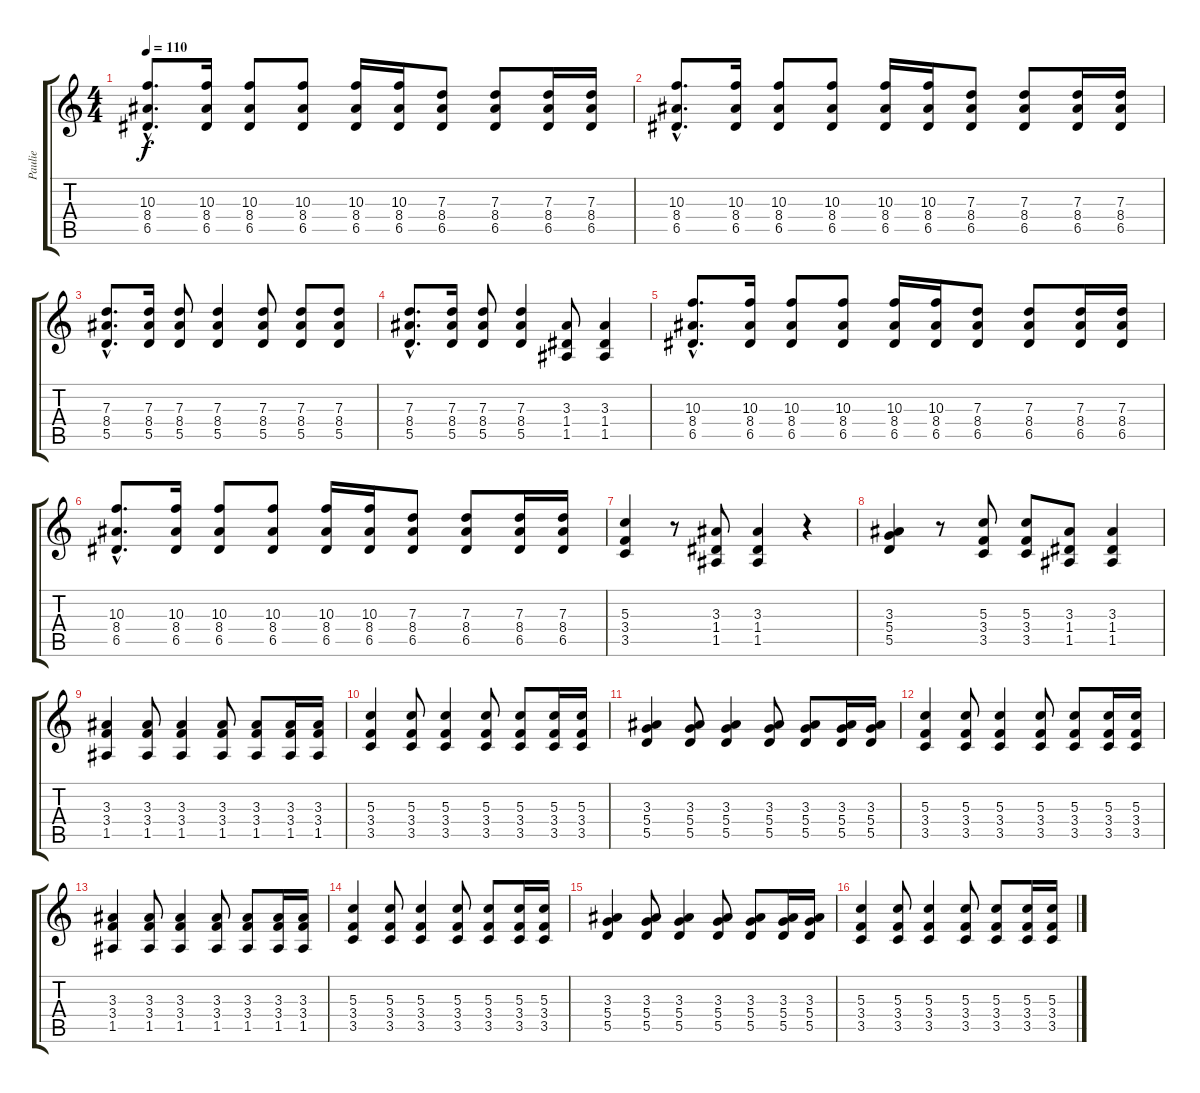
\track ("Paulie" "Paulie") {instrument distortionguitar}
\staff {score tabs}
\tuning (E4 B3 G3 D3 A2 E2) {hide}
\ts (4 4)
\tempo 110
\clef g2
\ks c
(10.3{hac} 8.4{hac} 6.5{hac}).8{d dy f} (10.3 8.4 6.5).16 (10.3 8.4 6.5).8 (10.3 8.4 6.5).8 (10.3 8.4 6.5).16 (10.3 8.4 6.5).16 (7.3 8.4 6.5).8 (7.3 8.4 6.5).8 (7.3 8.4 6.5).16 (7.3 8.4 6.5).16 |
(10.3{hac} 8.4{hac} 6.5{hac}).8{d} (10.3 8.4 6.5).16 (10.3 8.4 6.5).8 (10.3 8.4 6.5).8 (10.3 8.4 6.5).16 (10.3 8.4 6.5).16 (7.3 8.4 6.5).8 (7.3 8.4 6.5).8 (7.3 8.4 6.5).16 (7.3 8.4 6.5).16 |
(7.3{hac} 8.4{hac} 5.5{hac}).8{d} (7.3 8.4 5.5).16 (7.3 8.4 5.5).8 (7.3 8.4 5.5).4 (7.3 8.4 5.5).8 (7.3 8.4 5.5).8 (7.3 8.4 5.5).8 |
(7.3{hac} 8.4{hac} 5.5{hac}).8{d} (7.3 8.4 5.5).16 (7.3 8.4 5.5).8 (7.3 8.4 5.5).4 (3.3 1.4 1.5).8 (3.3 1.4 1.5).4 |
(10.3{hac} 8.4{hac} 6.5{hac}).8{d} (10.3 8.4 6.5).16 (10.3 8.4 6.5).8 (10.3 8.4 6.5).8 (10.3 8.4 6.5).16 (10.3 8.4 6.5).16 (7.3 8.4 6.5).8 (7.3 8.4 6.5).8 (7.3 8.4 6.5).16 (7.3 8.4 6.5).16 |
(10.3{hac} 8.4{hac} 6.5{hac}).8{d} (10.3 8.4 6.5).16 (10.3 8.4 6.5).8 (10.3 8.4 6.5).8 (10.3 8.4 6.5).16 (10.3 8.4 6.5).16 (7.3 8.4 6.5).8 (7.3 8.4 6.5).8 (7.3 8.4 6.5).16 (7.3 8.4 6.5).16 |
(5.3 3.4 3.5).4 r.8 (3.3 1.4 1.5).8 (3.3 1.4 1.5).4 r.4 |
(3.3 5.4 5.5).4 r.8 (5.3 3.4 3.5).8 (5.3 3.4 3.5).8 (3.3 1.4 1.5).8 (3.3 1.4 1.5).4 |
(3.3 3.4 1.5).4 (3.3 3.4 1.5).8 (3.3 3.4 1.5).4 (3.3 3.4 1.5).8 (3.3 3.4 1.5).8 (3.3 3.4 1.5).16 (3.3 3.4 1.5).16 |
(5.3 3.4 3.5).4 (5.3 3.4 3.5).8 (5.3 3.4 3.5).4 (5.3 3.4 3.5).8 (5.3 3.4 3.5).8 (5.3 3.4 3.5).16 (5.3 3.4 3.5).16 |
(3.3 5.4 5.5).4 (3.3 5.4 5.5).8 (3.3 5.4 5.5).4 (3.3 5.4 5.5).8 (3.3 5.4 5.5).8 (3.3 5.4 5.5).16 (3.3 5.4 5.5).16 |
(5.3 3.4 3.5).4 (5.3 3.4 3.5).8 (5.3 3.4 3.5).4 (5.3 3.4 3.5).8 (5.3 3.4 3.5).8 (5.3 3.4 3.5).16 (5.3 3.4 3.5).16 |
(3.3 3.4 1.5).4 (3.3 3.4 1.5).8 (3.3 3.4 1.5).4 (3.3 3.4 1.5).8 (3.3 3.4 1.5).8 (3.3 3.4 1.5).16 (3.3 3.4 1.5).16 |
(5.3 3.4 3.5).4 (5.3 3.4 3.5).8 (5.3 3.4 3.5).4 (5.3 3.4 3.5).8 (5.3 3.4 3.5).8 (5.3 3.4 3.5).16 (5.3 3.4 3.5).16 |
(3.3 5.4 5.5).4 (3.3 5.4 5.5).8 (3.3 5.4 5.5).4 (3.3 5.4 5.5).8 (3.3 5.4 5.5).8 (3.3 5.4 5.5).16 (3.3 5.4 5.5).16 |
(5.3 3.4 3.5).4 (5.3 3.4 3.5).8 (5.3 3.4 3.5).4 (5.3 3.4 3.5).8 (5.3 3.4 3.5).8 (5.3 3.4 3.5).16 (5.3 3.4 3.5).16
